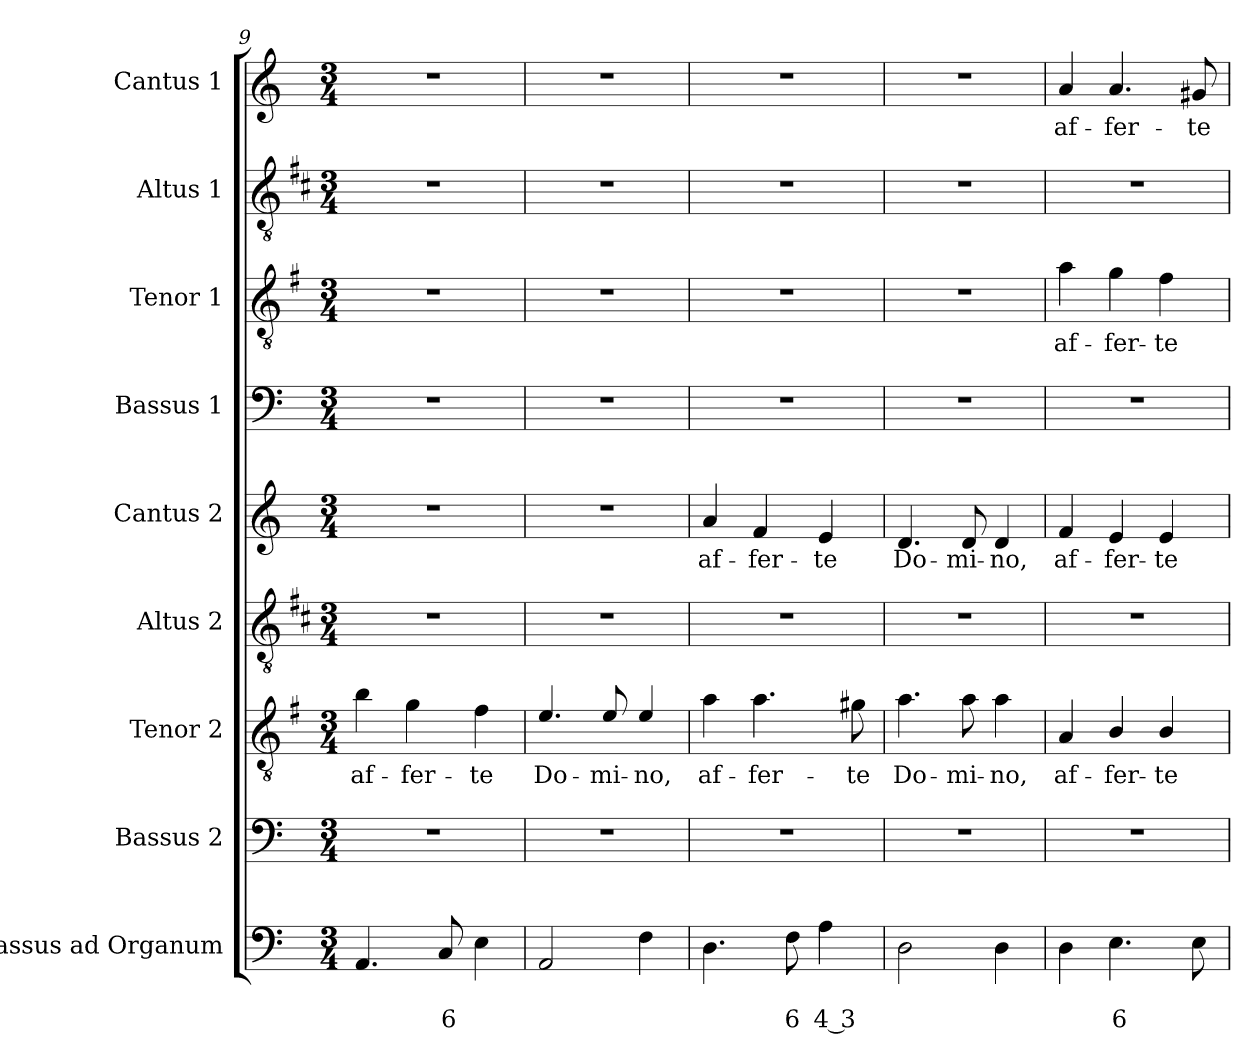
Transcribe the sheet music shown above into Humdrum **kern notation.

**kern	**text	**text	**kern	**kern	**text	**kern	**kern	**text	**kern	**kern	**text	**kern	**kern	**text
*part9	*part9	*part9	*part8	*part7	*part7	*part6	*part5	*part5	*part4	*part3	*part3	*part2	*part1	*part1
*staff9	*staff9	*staff9	*staff8	*staff7	*staff7	*staff6	*staff5	*staff5	*staff4	*staff3	*staff3	*staff2	*staff1	*staff1
*I"Bassus ad Organum	*	*	*I"Bassus 2	*I"Tenor 2	*	*I"Altus 2	*I"Cantus 2	*	*I"Bassus 1	*I"Tenor 1	*	*I"Altus 1	*I"Cantus 1	*
*I'Org	*	*	*I'B2	*I'T2	*	*I'A2	*I'C2	*	*I'B1	*I'T1	*	*I'A1	*I'C1	*
*clefF4	*	*	*clefF4	*clefGv2	*	*clefGv2	*clefG2	*	*clefF4	*clefGv2	*	*clefGv2	*clefG2	*
*	*	*	*	*ITrd4c7	*	*ITrd1c2	*	*	*	*ITrd4c7	*	*ITrd1c2	*	*
*k[]	*	*	*k[]	*k[]	*	*k[]	*k[]	*	*k[]	*k[]	*	*k[]	*k[]	*
*C:	*	*	*C:	*C:	*	*C:	*C:	*	*C:	*C:	*	*C:	*C:	*
*M3/4	*	*	*M3/4	*M3/4	*	*M3/4	*M3/4	*	*M3/4	*M3/4	*	*M3/4	*M3/4	*
=9	=9	=9	=9	=9	=9	=9	=9	=9	=9	=9	=9	=9	=9	=9
!	!	!	!	!	!LO:LY:b	!	!	!	!	!	!	!	!	!
4.AA/	.	.	2.r	4e\	af-	2.r	2.r	.	2.r	2.r	.	2.r	2.r	.
!	!	!	!	!	!LO:LY:b	!	!	!	!	!	!	!	!	!
.	.	.	.	4c\	-fer-	.	.	.	.	.	.	.	.	.
!	!	!LO:LY:b	!	!	!	!	!	!	!	!	!	!	!	!
8C/	.	6	.	.	.	.	.	.	.	.	.	.	.	.
!	!	!	!	!	!LO:LY:b	!	!	!	!	!	!	!	!	!
4E\	.	.	.	4B\	-te	.	.	.	.	.	.	.	.	.
=10	=10	=10	=10	=10	=10	=10	=10	=10	=10	=10	=10	=10	=10	=10
!	!	!	!	!	!LO:LY:b	!	!	!	!	!	!	!	!	!
2AA/	.	.	2.r	4.A/	Do-	2.r	2.r	.	2.r	2.r	.	2.r	2.r	.
!	!	!	!	!	!LO:LY:b	!	!	!	!	!	!	!	!	!
.	.	.	.	8A/	-mi-	.	.	.	.	.	.	.	.	.
!	!	!	!	!	!LO:LY:b	!	!	!	!	!	!	!	!	!
4F\	.	.	.	4A/	-no,	.	.	.	.	.	.	.	.	.
=11	=11	=11	=11	=11	=11	=11	=11	=11	=11	=11	=11	=11	=11	=11
!	!	!	!	!	!LO:LY:b	!	!	!LO:LY:b	!	!	!	!	!	!
4.D\	.	.	2.r	4d\	af-	2.r	4a/	af-	2.r	2.r	.	2.r	2.r	.
!	!	!	!	!	!LO:LY:b	!	!	!LO:LY:b	!	!	!	!	!	!
.	.	.	.	4.d\	-fer-	.	4f/	-fer-	.	.	.	.	.	.
!	!	!LO:LY:b	!	!	!	!	!	!	!	!	!	!	!	!
8F\	.	6	.	.	.	.	.	.	.	.	.	.	.	.
!	!	!LO:LY:b	!	!	!	!	!	!LO:LY:b	!	!	!	!	!	!
4A\	.	4 3	.	.	.	.	4e/	-te	.	.	.	.	.	.
!	!	!	!	!	!LO:LY:b	!	!	!	!	!	!	!	!	!
.	.	.	.	8c#X\	-te	.	.	.	.	.	.	.	.	.
=12	=12	=12	=12	=12	=12	=12	=12	=12	=12	=12	=12	=12	=12	=12
!	!	!	!	!	!LO:LY:b	!	!	!LO:LY:b	!	!	!	!	!	!
2D\	.	.	2.r	4.d\	Do-	2.r	4.d/	Do-	2.r	2.r	.	2.r	2.r	.
!	!	!	!	!	!LO:LY:b	!	!	!LO:LY:b	!	!	!	!	!	!
.	.	.	.	8d\	-mi-	.	8d/	-mi-	.	.	.	.	.	.
!	!	!	!	!	!LO:LY:b	!	!	!LO:LY:b	!	!	!	!	!	!
4D\	.	.	.	4d\	-no,	.	4d/	-no,	.	.	.	.	.	.
=13	=13	=13	=13	=13	=13	=13	=13	=13	=13	=13	=13	=13	=13	=13
!	!	!	!	!	!LO:LY:b	!	!	!LO:LY:b	!	!	!LO:LY:b	!	!	!LO:LY:b
4D\	.	.	2.r	4D/	af-	2.r	4f/	af-	2.r	4d\	af-	2.r	4a/	af-
!	!	!LO:LY:b	!	!	!LO:LY:b	!	!	!LO:LY:b	!	!	!LO:LY:b	!	!	!LO:LY:b
4.E\	.	6	.	4E/	-fer-	.	4e/	-fer-	.	4c\	-fer-	.	4.a/	-fer-
!	!	!	!	!	!LO:LY:b	!	!	!LO:LY:b	!	!	!LO:LY:b	!	!	!
.	.	.	.	4E/	-te	.	4e/	-te	.	4B\	-te	.	.	.
!	!	!	!	!	!	!	!	!	!	!	!	!	!	!LO:LY:b
8E\	.	.	.	.	.	.	.	.	.	.	.	.	8g#X/	-te
=	=	=	=	=	=	=	=	=	=	=	=	=	=	=
*-	*-	*-	*-	*-	*-	*-	*-	*-	*-	*-	*-	*-	*-	*-
